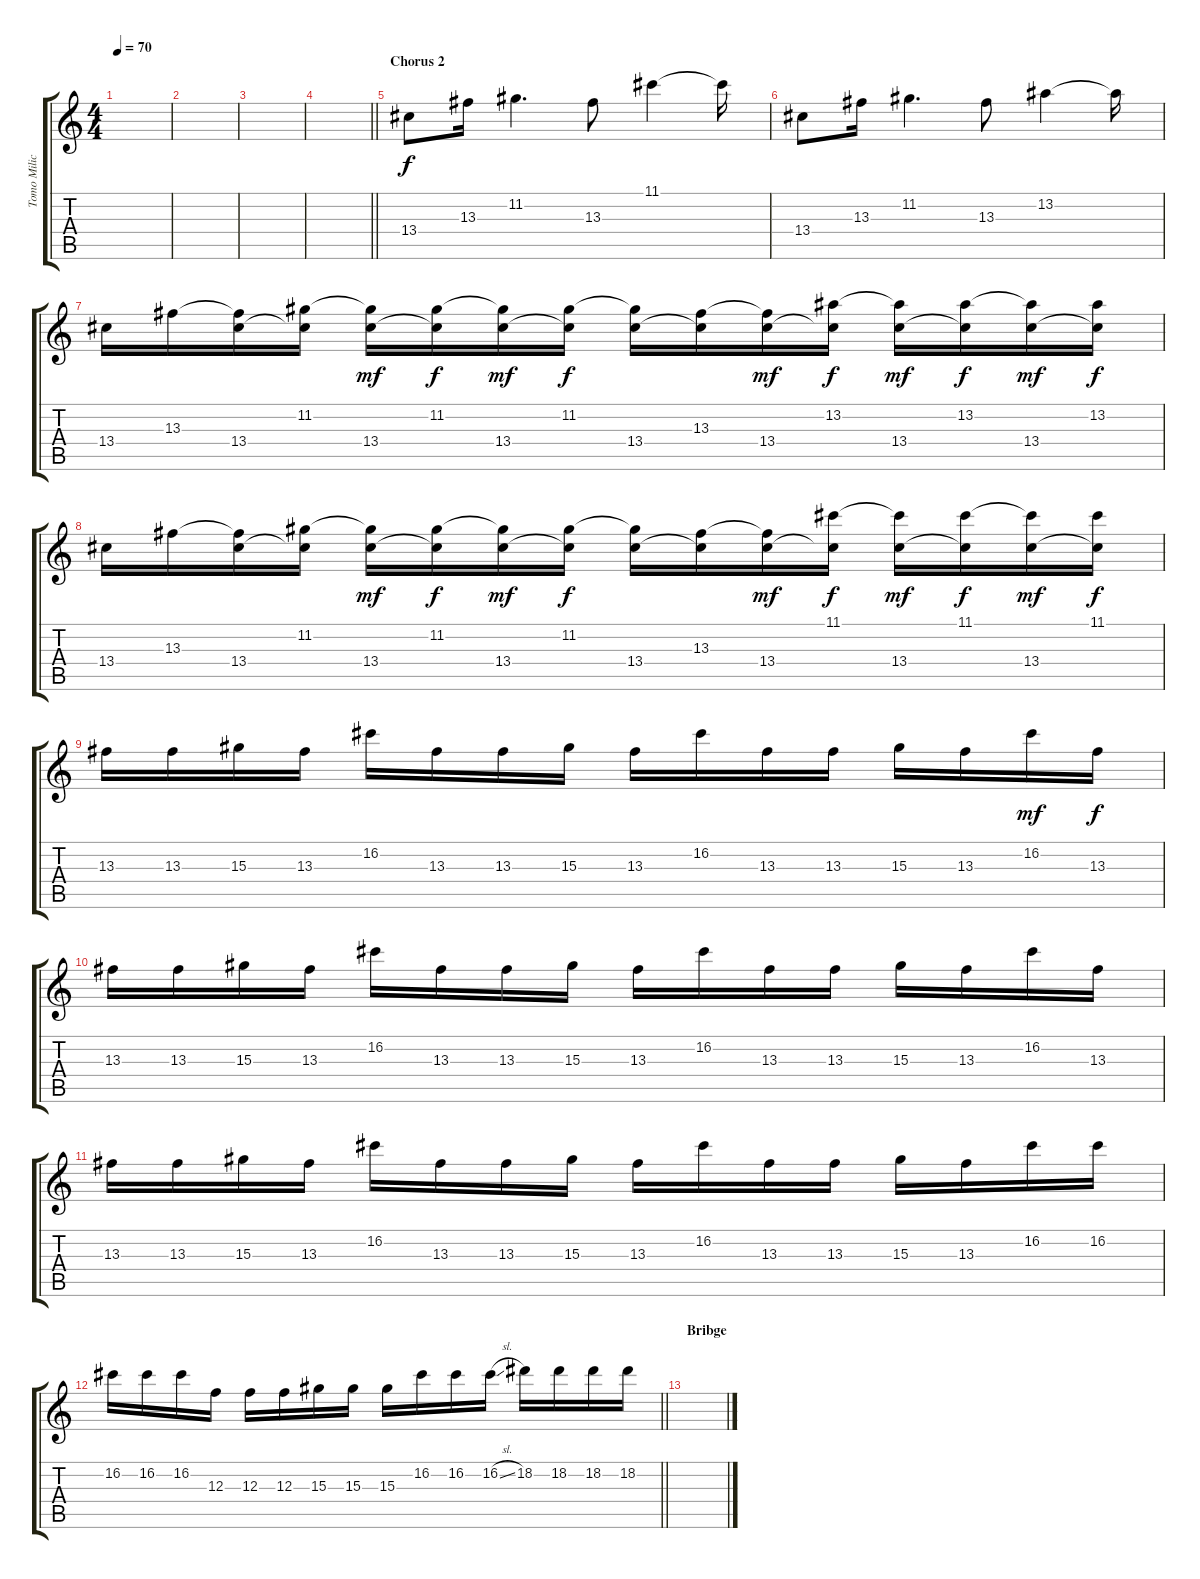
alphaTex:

\track ("Tomo Milicevic - Guitar" "Tomo Milic") {instrument overdrivenguitar}
\staff {score tabs}
\tuning (D4 A3 F3 C3 G2 C2) {hide}
\ts (4 4)
\tempo 70
\clef g2
\ks c
|
|
|
\barLineRight lightlight
|
\section ("" "Chorus 2")
13.4.8 13.3.16 11.2.4{d} 13.3.8 11.1.4 11.1{t}.16 |
13.4.8 13.3.16 11.2.4{d} 13.3.8 13.2.4 13.2{t}.16 |
13.4.16 13.3.16 (13.3{t} 13.4).16 (11.2 13.4{t}).16 (11.2{t} 13.4).16{dy mf} (11.2 13.4{t}).16{dy f} (11.2{t} 13.4).16{dy mf} (11.2 13.4{t}).16{dy f} (11.2{t} 13.4).16 (13.3 13.4{t}).16 (13.3{t} 13.4).16{dy mf} (13.2 13.4{t}).16{dy f} (13.2{t} 13.4).16{dy mf} (13.2 13.4{t}).16{dy f} (13.2{t} 13.4).16{dy mf} (13.2 13.4{t}).16{dy f} |
13.4.16 13.3.16 (13.3{t} 13.4).16 (11.2 13.4{t}).16 (11.2{t} 13.4).16{dy mf} (11.2 13.4{t}).16{dy f} (11.2{t} 13.4).16{dy mf} (11.2 13.4{t}).16{dy f} (11.2{t} 13.4).16 (13.3 13.4{t}).16 (13.3{t} 13.4).16{dy mf} (11.1 13.4{t}).16{dy f} (11.1{t} 13.4).16{dy mf} (11.1 13.4{t}).16{dy f} (11.1{t} 13.4).16{dy mf} (11.1 13.4{t}).16{dy f} |
13.3.16 13.3.16 15.3.16 13.3.16 16.2.16 13.3.16 13.3.16 15.3.16 13.3.16 16.2.16 13.3.16 13.3.16 15.3.16 13.3.16 16.2.16{dy mf} 13.3.16{dy f} |
13.3.16 13.3.16 15.3.16 13.3.16 16.2.16 13.3.16 13.3.16 15.3.16 13.3.16 16.2.16 13.3.16 13.3.16 15.3.16 13.3.16 16.2.16 13.3.16 |
13.3.16 13.3.16 15.3.16 13.3.16 16.2.16 13.3.16 13.3.16 15.3.16 13.3.16 16.2.16 13.3.16 13.3.16 15.3.16 13.3.16 16.2.16 16.2.16 |
\barLineRight lightlight
16.2.16 16.2.16 16.2.16 12.3.16 12.3.16 12.3.16 15.3.16 15.3.16 15.3.16 16.2.16 16.2.16 16.2{sl}.16 18.2.16 18.2.16 18.2.16 18.2.16 |
\section ("" "Bribge")
